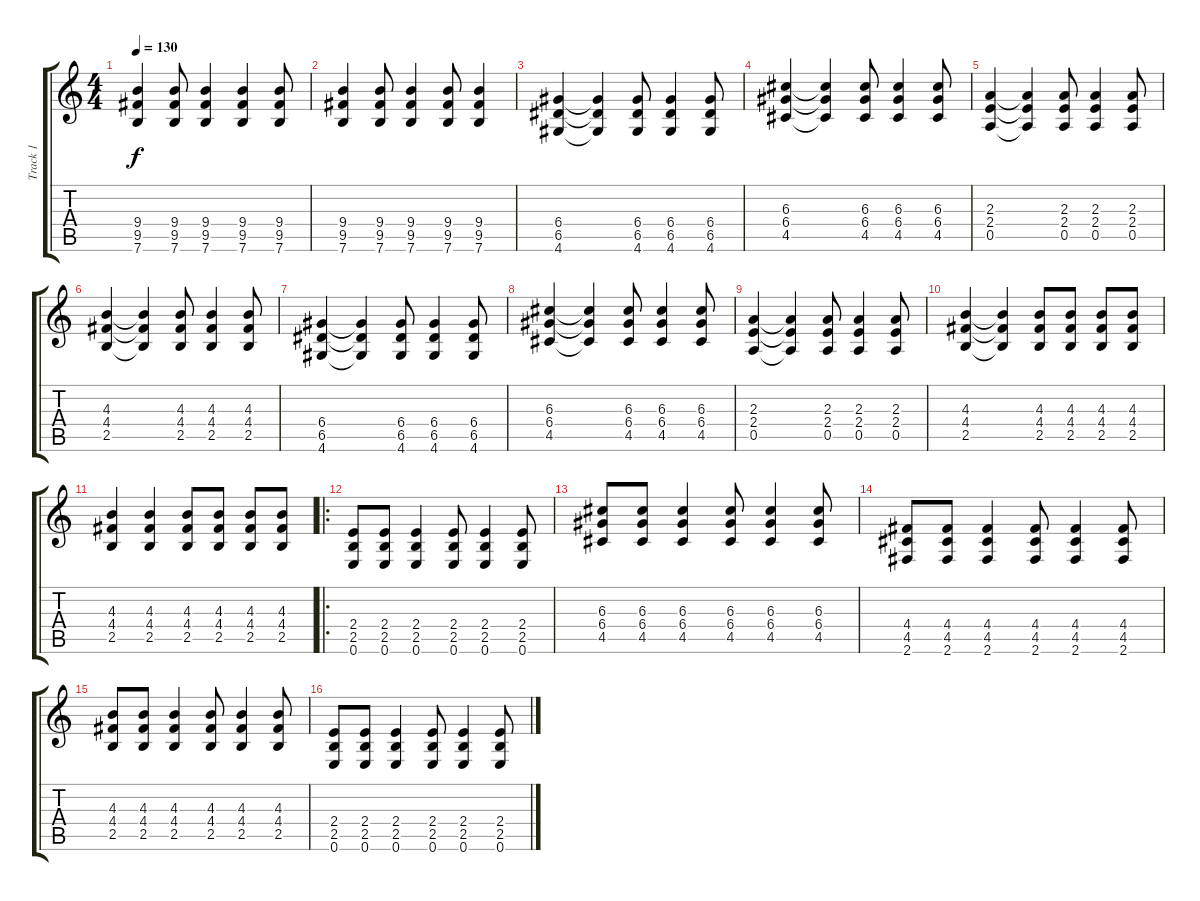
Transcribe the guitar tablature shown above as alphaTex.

\track ("Track 1" "Track 1") {instrument acousticguitarsteel}
\staff {score tabs}
\tuning (E4 B3 G3 D3 A2 E2) {hide}
\ts (4 4)
\tempo 130
\clef g2
\ks c
(9.4 9.5 7.6).4{dy f} (9.4 9.5 7.6).8 (9.4 9.5 7.6).4 (9.4 9.5 7.6).4 (9.4 9.5 7.6).8 |
(9.4 9.5 7.6).4 (9.4 9.5 7.6).8 (9.4 9.5 7.6).4 (9.4 9.5 7.6).8 (9.4 9.5 7.6).4 |
(6.4 6.5 4.6).4 (6.4{t} 6.5{t} 4.6{t}).4 (6.4 6.5 4.6).8 (6.4 6.5 4.6).4 (6.4 6.5 4.6).8 |
(6.3 6.4 4.5).4 (6.3{t} 6.4{t} 4.5{t}).4 (6.3 6.4 4.5).8 (6.3 6.4 4.5).4 (6.3 6.4 4.5).8 |
(2.3 2.4 0.5).4 (2.3{t} 2.4{t} 0.5{t}).4 (2.3 2.4 0.5).8 (2.3 2.4 0.5).4 (2.3 2.4 0.5).8 |
(4.3 4.4 2.5).4 (4.3{t} 4.4{t} 2.5{t}).4 (4.3 4.4 2.5).8 (4.3 4.4 2.5).4 (4.3 4.4 2.5).8 |
(6.4 6.5 4.6).4 (6.4{t} 6.5{t} 4.6{t}).4 (6.4 6.5 4.6).8 (6.4 6.5 4.6).4 (6.4 6.5 4.6).8 |
(6.3 6.4 4.5).4 (6.3{t} 6.4{t} 4.5{t}).4 (6.3 6.4 4.5).8 (6.3 6.4 4.5).4 (6.3 6.4 4.5).8 |
(2.3 2.4 0.5).4 (2.3{t} 2.4{t} 0.5{t}).4 (2.3 2.4 0.5).8 (2.3 2.4 0.5).4 (2.3 2.4 0.5).8 |
(4.3 4.4 2.5).4 (4.3{t} 4.4{t} 2.5{t}).4 (4.3 4.4 2.5).8 (4.3 4.4 2.5).8 (4.3 4.4 2.5).8 (4.3 4.4 2.5).8 |
(4.3 4.4 2.5).4 (4.3 4.4 2.5).4 (4.3 4.4 2.5).8 (4.3 4.4 2.5).8 (4.3 4.4 2.5).8 (4.3 4.4 2.5).8 |
\ro
(2.4 2.5 0.6).8{instrument distortionguitar} (2.4 2.5 0.6).8 (2.4 2.5 0.6).4 (2.4 2.5 0.6).8 (2.4 2.5 0.6).4 (2.4 2.5 0.6).8 |
(6.3 6.4 4.5).8 (6.3 6.4 4.5).8 (6.3 6.4 4.5).4 (6.3 6.4 4.5).8 (6.3 6.4 4.5).4 (6.3 6.4 4.5).8 |
(4.4 4.5 2.6).8 (4.4 4.5 2.6).8 (4.4 4.5 2.6).4 (4.4 4.5 2.6).8 (4.4 4.5 2.6).4 (4.4 4.5 2.6).8 |
(4.3 4.4 2.5).8 (4.3 4.4 2.5).8 (4.3 4.4 2.5).4 (4.3 4.4 2.5).8 (4.3 4.4 2.5).4 (4.3 4.4 2.5).8 |
(2.4 2.5 0.6).8 (2.4 2.5 0.6).8 (2.4 2.5 0.6).4 (2.4 2.5 0.6).8 (2.4 2.5 0.6).4 (2.4 2.5 0.6).8
